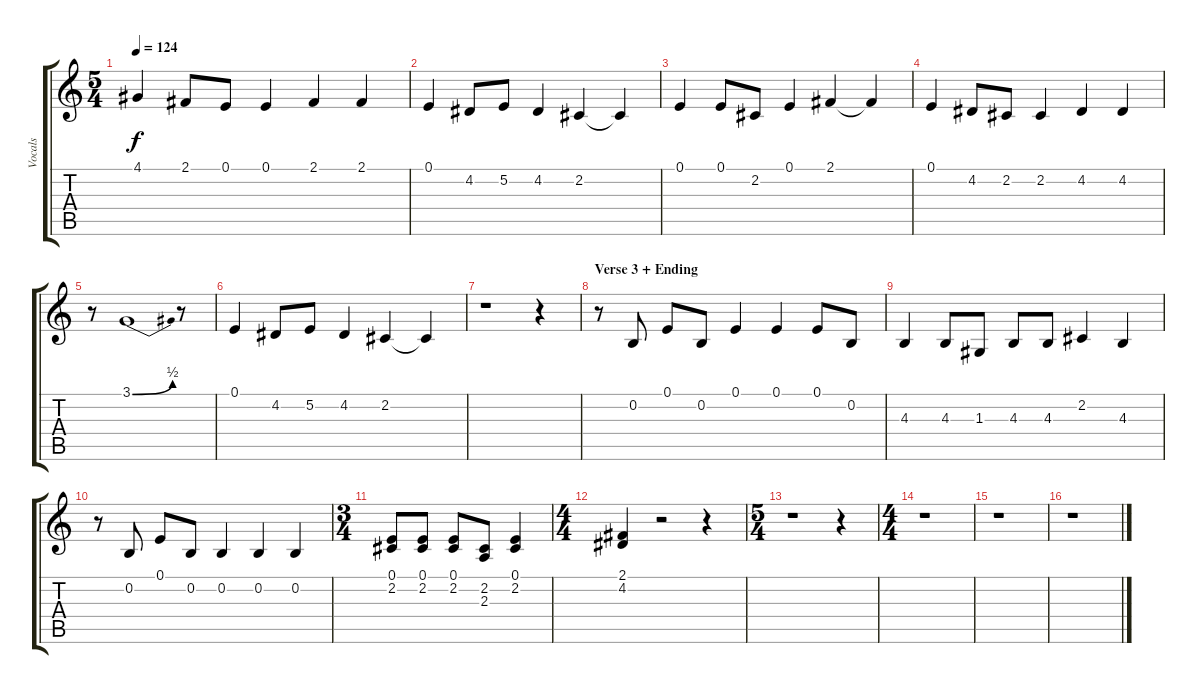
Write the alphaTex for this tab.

\track ("Vocals" "Vocals") {instrument lead6voice}
\staff {score tabs}
\tuning (E4 B3 G3 D3 A2 E2) {hide}
\ts (5 4)
\tempo 124
\clef g2
\ks c
4.1.4{dy f} 2.1.8 0.1.8 0.1.4 2.1.4 2.1.4 |
0.1.4 4.2.8 5.2.8 4.2.4 2.2.4 2.2{t}.4 |
0.1.4 0.1.8 2.2.8 0.1.4 2.1.4 2.1{t}.4 |
0.1.4 4.2.8 2.2.8 2.2.4 4.2.4 4.2.4 |
r.8 3.1{be (bend 0 0 60 2)}.1 r.8 |
0.1.4 4.2.8 5.2.8 4.2.4 2.2.4 2.2{t}.4 |
r.1 r.4 |
\section ("" "Verse 3 + Ending")
r.8 0.2.8 0.1.8 0.2.8 0.1.4 0.1.4 0.1.8 0.2.8 |
4.3.4 4.3.8 1.3.8 4.3.8 4.3.8 2.2.4 4.3.4 |
r.8 0.2.8 0.1.8 0.2.8 0.2.4 0.2.4 0.2.4 |
\ts (3 4)
(0.1 2.2).8 (0.1 2.2).8 (0.1 2.2).8 (2.2 2.3).8 (0.1 2.2).4 |
\ts (4 4)
(2.1 4.2).4 r.2 r.4 |
\ts (5 4)
r.1 r.4 |
\ts (4 4)
r.1 |
r.1 |
r.1
